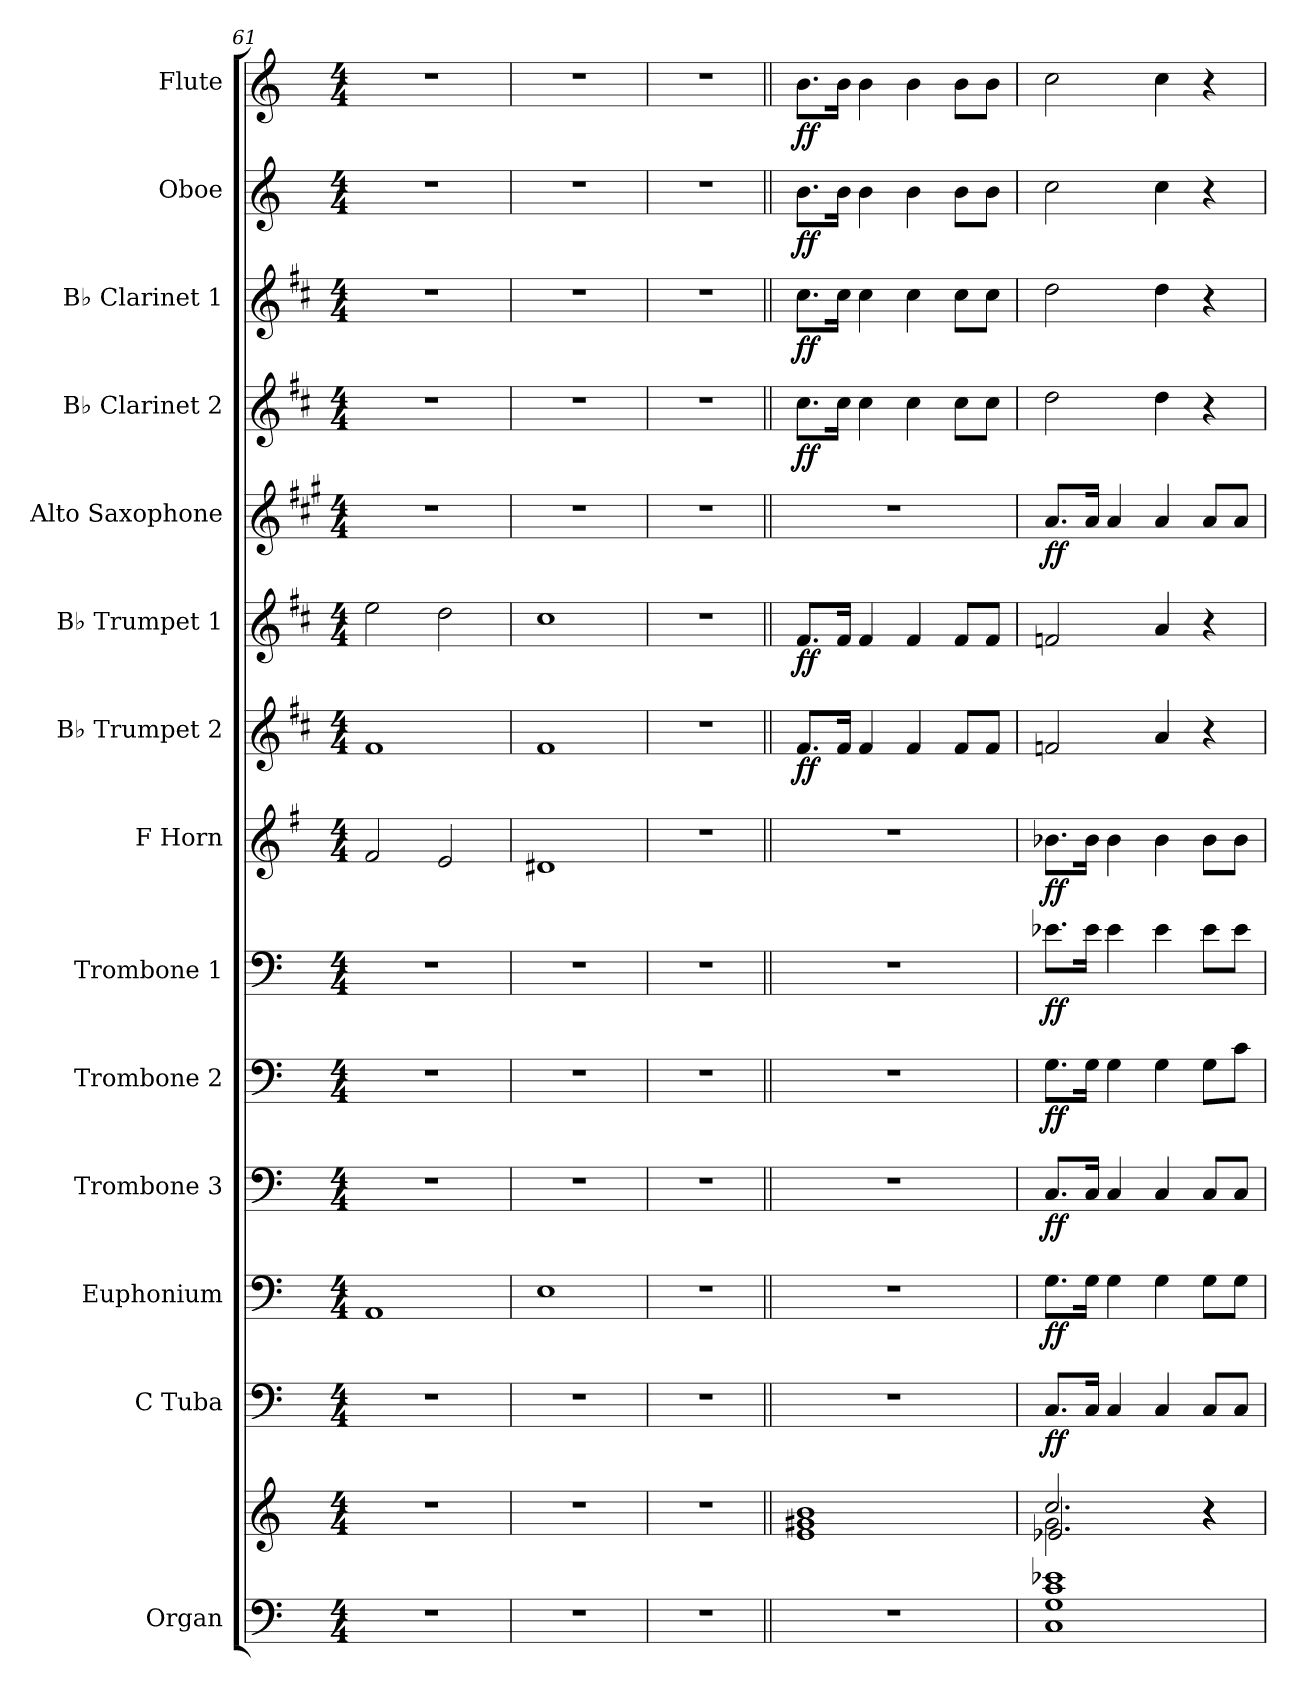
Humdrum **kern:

**kern	**kern	**kern	**dynam	**kern	**dynam	**kern	**dynam	**kern	**dynam	**kern	**dynam	**kern	**dynam	**kern	**dynam	**kern	**dynam	**kern	**dynam	**kern	**dynam	**kern	**dynam	**kern	**dynam	**kern	**dynam
*part14	*part14	*part13	*part13	*part12	*part12	*part11	*part11	*part10	*part10	*part9	*part9	*part8	*part8	*part7	*part7	*part6	*part6	*part5	*part5	*part4	*part4	*part3	*part3	*part2	*part2	*part1	*part1
*staff15	*staff14	*staff13	*staff13	*staff12	*staff12	*staff11	*staff11	*staff10	*staff10	*staff9	*staff9	*staff8	*staff8	*staff7	*staff7	*staff6	*staff6	*staff5	*staff5	*staff4	*staff4	*staff3	*staff3	*staff2	*staff2	*staff1	*staff1
*I"Organ	*	*I"C Tuba	*	*I"Euphonium	*	*I"Trombone 3	*	*I"Trombone 2	*	*I"Trombone 1	*	*I"F Horn	*	*I"B♭ Trumpet 2	*	*I"B♭ Trumpet 1	*	*I"Alto Saxophone	*	*I"B♭ Clarinet 2	*	*I"B♭ Clarinet 1	*	*I"Oboe	*	*I"Flute	*
*I'Org.	*	*I'C Tu.	*	*I'Eu.	*	*I'3.Trb.	*	*I'2.Trb.	*	*I'1.Trb.	*	*I'F Hrn.	*	*I'B♭ 2.Tpt.	*	*I'B♭ 1.Tpt.	*	*I'A. Sax.	*	*I'B♭ 2.Cl.	*	*I'B♭ 1.Cl.	*	*I'Ob.	*	*I'Fl.	*
*clefF4	*clefG2	*clefF4	*	*clefF4	*	*clefF4	*	*clefF4	*	*clefF4	*	*clefG2	*	*clefG2	*	*clefG2	*	*clefG2	*	*clefG2	*	*clefG2	*	*clefG2	*	*clefG2	*
*	*	*	*	*	*	*	*	*	*	*	*	*ITrd4c7	*	*ITrd1c2	*	*ITrd1c2	*	*ITrd5c9	*	*ITrd1c2	*	*ITrd1c2	*	*	*	*	*
*k[]	*k[]	*k[]	*	*k[]	*	*k[]	*	*k[]	*	*k[]	*	*k[]	*	*k[]	*	*k[]	*	*k[]	*	*k[]	*	*k[]	*	*k[]	*	*k[]	*
*C:	*C:	*C:	*	*C:	*	*C:	*	*C:	*	*C:	*	*C:	*	*C:	*	*C:	*	*C:	*	*C:	*	*C:	*	*C:	*	*C:	*
*M4/4	*M4/4	*M4/4	*	*M4/4	*	*M4/4	*	*M4/4	*	*M4/4	*	*M4/4	*	*M4/4	*	*M4/4	*	*M4/4	*	*M4/4	*	*M4/4	*	*M4/4	*	*M4/4	*
=61	=61	=61	=61	=61	=61	=61	=61	=61	=61	=61	=61	=61	=61	=61	=61	=61	=61	=61	=61	=61	=61	=61	=61	=61	=61	=61	=61
1r	1r	1r	.	1AA	.	1r	.	1r	.	1r	.	2B/	.	1e	.	2dd\	.	1r	.	1r	.	1r	.	1r	.	1r	.
.	.	.	.	.	.	.	.	.	.	.	.	2A/	.	.	.	2cc\	.	.	.	.	.	.	.	.	.	.	.
=62	=62	=62	=62	=62	=62	=62	=62	=62	=62	=62	=62	=62	=62	=62	=62	=62	=62	=62	=62	=62	=62	=62	=62	=62	=62	=62	=62
1r	1r	1r	.	1E	.	1r	.	1r	.	1r	.	1G#X	.	1e	.	1b	.	1r	.	1r	.	1r	.	1r	.	1r	.
=63	=63	=63	=63	=63	=63	=63	=63	=63	=63	=63	=63	=63	=63	=63	=63	=63	=63	=63	=63	=63	=63	=63	=63	=63	=63	=63	=63
1r	1r	1r	.	1r	.	1r	.	1r	.	1r	.	1r	.	1r	.	1r	.	1r	.	1r	.	1r	.	1r	.	1r	.
=64||	=64||	=64||	=64||	=64||	=64||	=64||	=64||	=64||	=64||	=64||	=64||	=64||	=64||	=64||	=64||	=64||	=64||	=64||	=64||	=64||	=64||	=64||	=64||	=64||	=64||	=64||	=64||
*	*^	*	*	*	*	*	*	*	*	*	*	*	*	*	*	*	*	*	*	*	*	*	*	*	*	*	*
*	*	*^	*	*	*	*	*	*	*	*	*	*	*	*	*	*	*	*	*	*	*	*	*	*	*	*	*	*
!	!	!	!	!	!	!	!	!	!	!	!	!	!	!	!	!	!LO:DY:b	!	!LO:DY:b	!	!	!	!LO:DY:b	!	!LO:DY:b	!	!LO:DY:b	!	!LO:DY:b
1r	1b	1g#X	1e	1r	.	1r	.	1r	.	1r	.	1r	.	1r	.	8.e/L	ff	8.e/L	ff	1r	.	8.b\L	ff	8.b\L	ff	8.b\L	ff	8.b\L	ff
.	.	.	.	.	.	.	.	.	.	.	.	.	.	.	.	16e/Jk	.	16e/Jk	.	.	.	16b\Jk	.	16b\Jk	.	16b\Jk	.	16b\Jk	.
.	.	.	.	.	.	.	.	.	.	.	.	.	.	.	.	4e/	.	4e/	.	.	.	4b\	.	4b\	.	4b\	.	4b\	.
.	.	.	.	.	.	.	.	.	.	.	.	.	.	.	.	4e/	.	4e/	.	.	.	4b\	.	4b\	.	4b\	.	4b\	.
.	.	.	.	.	.	.	.	.	.	.	.	.	.	.	.	8e/L	.	8e/L	.	.	.	8b\L	.	8b\L	.	8b\L	.	8b\L	.
.	.	.	.	.	.	.	.	.	.	.	.	.	.	.	.	8e/J	.	8e/J	.	.	.	8b\J	.	8b\J	.	8b\J	.	8b\J	.
=65	=65	=65	=65	=65	=65	=65	=65	=65	=65	=65	=65	=65	=65	=65	=65	=65	=65	=65	=65	=65	=65	=65	=65	=65	=65	=65	=65	=65	=65
*^	*	*	*	*	*	*	*	*	*	*	*	*	*	*	*	*	*	*	*	*	*	*	*	*	*	*	*	*	*
*	*^	*	*	*	*	*	*	*	*	*	*	*	*	*	*	*	*	*	*	*	*	*	*	*	*	*	*	*	*	*
*	*	*^	*	*	*	*	*	*	*	*	*	*	*	*	*	*	*	*	*	*	*	*	*	*	*	*	*	*	*	*	*
!	!	!	!	!	!	!	!	!LO:DY:b	!	!LO:DY:b	!	!LO:DY:b	!	!LO:DY:b	!	!LO:DY:b	!	!LO:DY:b	!	!	!	!	!	!LO:DY:b	!	!	!	!	!	!	!	!
1e-X	1c	1G	1C	2.cc/	2.g\	2.e-X/	8.C/L	ff	8.G\L	ff	8.C/L	ff	8.G\L	ff	8.e-X\L	ff	8.e-X\L	ff	2e-X/	.	2e-X/	.	8.c/L	ff	2cc\	.	2cc\	.	2cc\	.	2cc\	.
.	.	.	.	.	.	.	16C/Jk	.	16G\Jk	.	16C/Jk	.	16G\Jk	.	16e-\Jk	.	16e-\Jk	.	.	.	.	.	16c/Jk	.	.	.	.	.	.	.	.	.
.	.	.	.	.	.	.	4C/	.	4G\	.	4C/	.	4G\	.	4e-\	.	4e-\	.	.	.	.	.	4c/	.	.	.	.	.	.	.	.	.
.	.	.	.	.	.	.	4C/	.	4G\	.	4C/	.	4G\	.	4e-\	.	4e-\	.	4g/	.	4g/	.	4c/	.	4cc\	.	4cc\	.	4cc\	.	4cc\	.
.	.	.	.	4r	4r	4r	8C/L	.	8G\L	.	8C/L	.	8G\L	.	8e-\L	.	8e-\L	.	4r	.	4r	.	8c/L	.	4r	.	4r	.	4r	.	4r	.
.	.	.	.	.	.	.	8C/J	.	8G\J	.	8C/J	.	8c\J	.	8e-\J	.	8e-\J	.	.	.	.	.	8c/J	.	.	.	.	.	.	.	.	.
*v	*v	*v	*v	*	*	*	*	*	*	*	*	*	*	*	*	*	*	*	*	*	*	*	*	*	*	*	*	*	*	*	*	*
*	*v	*v	*v	*	*	*	*	*	*	*	*	*	*	*	*	*	*	*	*	*	*	*	*	*	*	*	*	*	*
=	=	=	=	=	=	=	=	=	=	=	=	=	=	=	=	=	=	=	=	=	=	=	=	=	=	=	=
*-	*-	*-	*-	*-	*-	*-	*-	*-	*-	*-	*-	*-	*-	*-	*-	*-	*-	*-	*-	*-	*-	*-	*-	*-	*-	*-	*-
